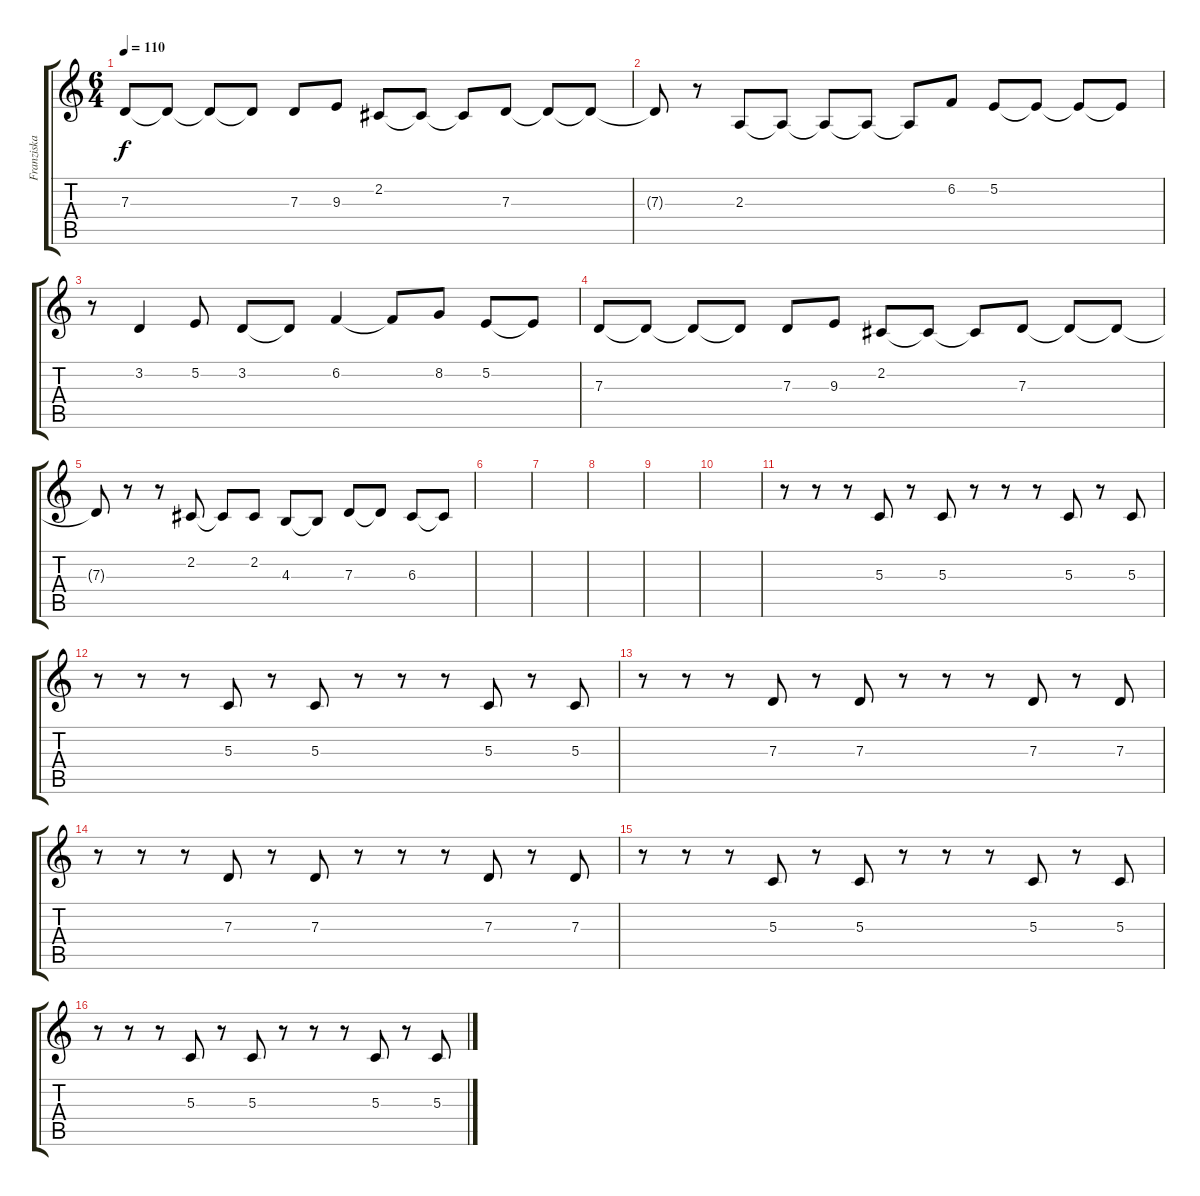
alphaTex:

\track ("Franziska" "Franziska") {instrument lead2sawtooth}
\staff {score tabs}
\tuning (E4 B3 G3 D3 A2 E2) {hide}
\ts (6 4)
\tempo 110
\clef g2
\ks c
7.3.8{dy f} 7.3{t}.8 7.3{t}.8 7.3{t}.8 7.3.8 9.3.8 2.2.8 2.2{t}.8 2.2{t}.8 7.3.8 7.3{t}.8 7.3{t}.8 |
7.3{t}.8 r.8 2.3.8 2.3{t}.8 2.3{t}.8 2.3{t}.8 2.3{t}.8 6.2.8 5.2.8 5.2{t}.8 5.2{t}.8 5.2{t}.8 |
r.8 3.2.4 5.2.8 3.2.8 3.2{t}.8 6.2.4 6.2{t}.8 8.2.8 5.2.8 5.2{t}.8 |
7.3.8 7.3{t}.8 7.3{t}.8 7.3{t}.8 7.3.8 9.3.8 2.2.8 2.2{t}.8 2.2{t}.8 7.3.8 7.3{t}.8 7.3{t}.8 |
7.3{t}.8 r.8 r.8 2.2.8 2.2{t}.8 2.2.8 4.3.8 4.3{t}.8 7.3.8 7.3{t}.8 6.3.8 6.3{t}.8 |
|
|
|
|
|
r.8 r.8 r.8 5.3.8 r.8 5.3.8 r.8 r.8 r.8 5.3.8 r.8 5.3.8 |
r.8 r.8 r.8 5.3.8 r.8 5.3.8 r.8 r.8 r.8 5.3.8 r.8 5.3.8 |
r.8 r.8 r.8 7.3.8 r.8 7.3.8 r.8 r.8 r.8 7.3.8 r.8 7.3.8 |
r.8 r.8 r.8 7.3.8 r.8 7.3.8 r.8 r.8 r.8 7.3.8 r.8 7.3.8 |
r.8 r.8 r.8 5.3.8 r.8 5.3.8 r.8 r.8 r.8 5.3.8 r.8 5.3.8 |
r.8 r.8 r.8 5.3.8 r.8 5.3.8 r.8 r.8 r.8 5.3.8 r.8 5.3.8
